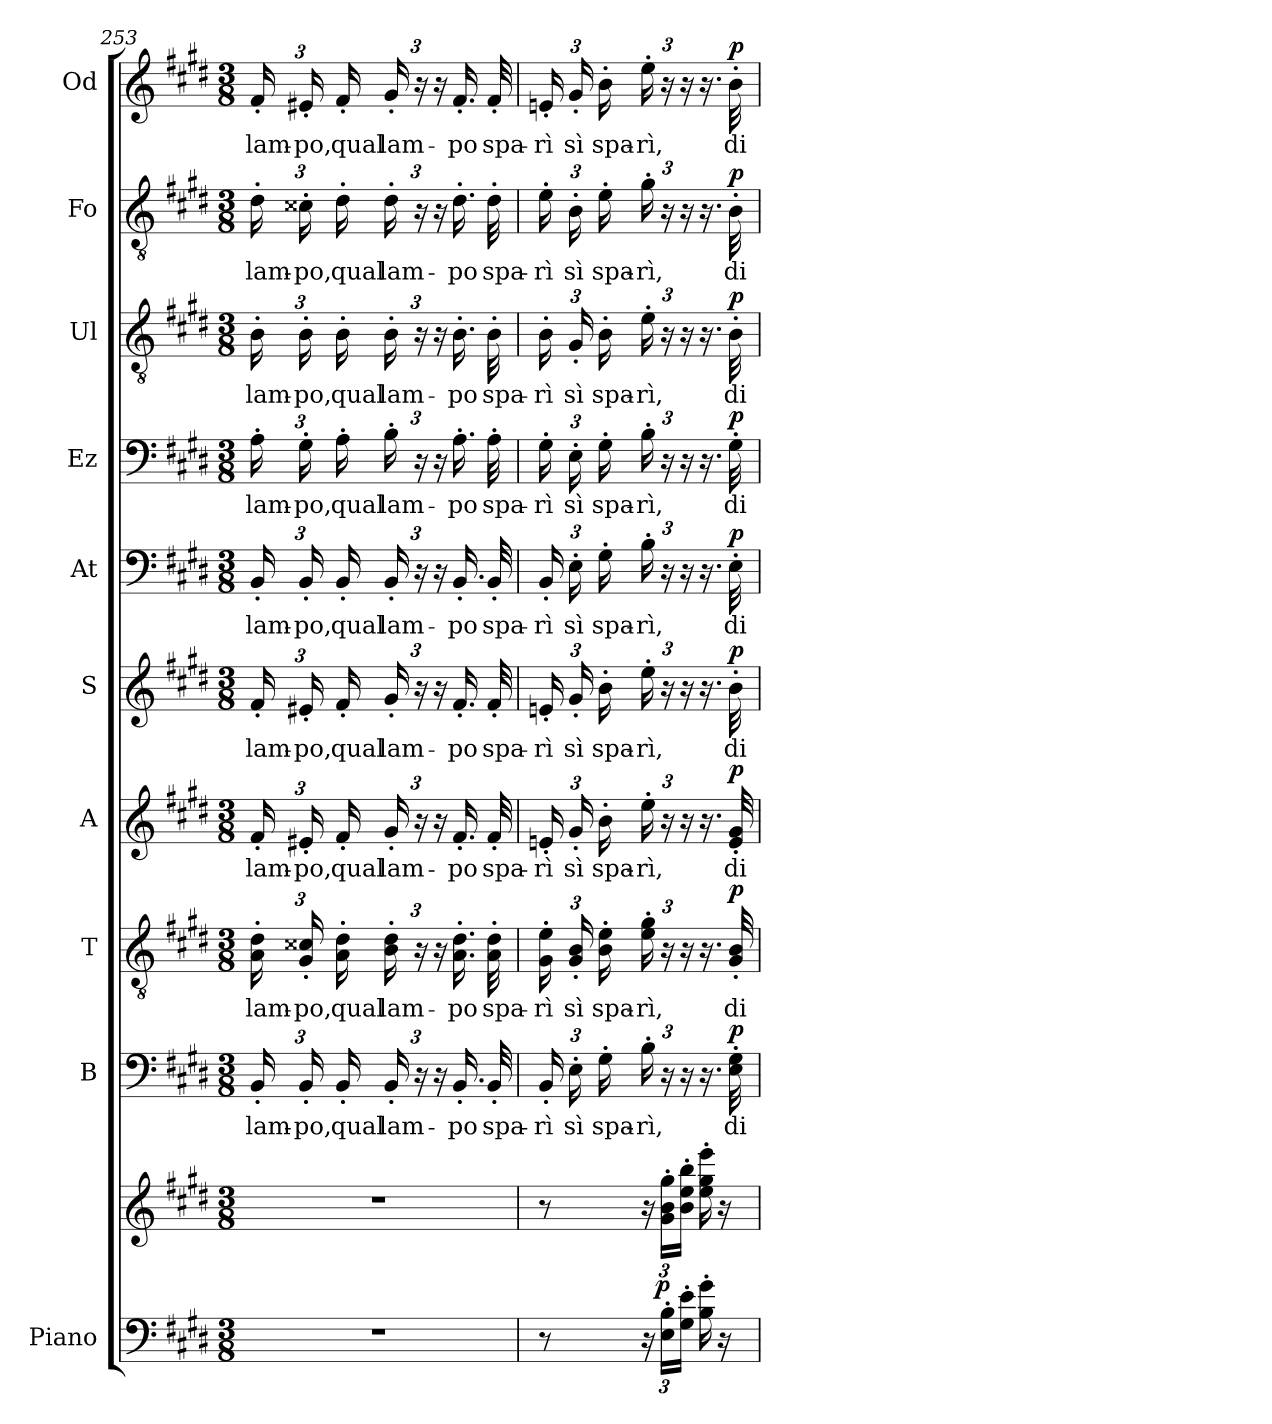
**kern	**kern	**dynam	**kern	**text	**dynam	**kern	**text	**dynam	**kern	**text	**dynam	**kern	**text	**dynam	**kern	**text	**dynam	**kern	**text	**dynam	**kern	**text	**dynam	**kern	**text	**dynam	**kern	**text	**dynam
*part10	*part10	*part10	*part9	*part9	*part9	*part8	*part8	*part8	*part7	*part7	*part7	*part6	*part6	*part6	*part5	*part5	*part5	*part4	*part4	*part4	*part3	*part3	*part3	*part2	*part2	*part2	*part1	*part1	*part1
*staff11	*staff10	*staff10/11	*staff9	*staff9	*staff9	*staff8	*staff8	*staff8	*staff7	*staff7	*staff7	*staff6	*staff6	*staff6	*staff5	*staff5	*staff5	*staff4	*staff4	*staff4	*staff3	*staff3	*staff3	*staff2	*staff2	*staff2	*staff1	*staff1	*staff1
*I"Piano	*	*	*I"B	*	*	*I"T	*	*	*I"A	*	*	*I"S	*	*	*I"At	*	*	*I"Ez	*	*	*I"Ul	*	*	*I"Fo	*	*	*I"Od	*	*
*I'Pno	*	*	*I'B	*	*	*I'T	*	*	*I'A	*	*	*I'S	*	*	*I'At	*	*	*I'Ez	*	*	*I'Ul	*	*	*I'Fo	*	*	*I'Od	*	*
*clefF4	*clefG2	*	*clefF4	*	*	*clefGv2	*	*	*clefG2	*	*	*clefG2	*	*	*clefF4	*	*	*clefF4	*	*	*clefGv2	*	*	*clefGv2	*	*	*clefG2	*	*
*k[f#c#g#d#]	*k[f#c#g#d#]	*	*k[f#c#g#d#]	*	*	*k[f#c#g#d#]	*	*	*k[f#c#g#d#]	*	*	*k[f#c#g#d#]	*	*	*k[f#c#g#d#]	*	*	*k[f#c#g#d#]	*	*	*k[f#c#g#d#]	*	*	*k[f#c#g#d#]	*	*	*k[f#c#g#d#]	*	*
*M3/8	*M3/8	*	*M3/8	*	*	*M3/8	*	*	*M3/8	*	*	*M3/8	*	*	*M3/8	*	*	*M3/8	*	*	*M3/8	*	*	*M3/8	*	*	*M3/8	*	*
*	*	*	*Xbrackettup	*	*	*	*	*	*	*	*	*	*	*	*	*	*	*	*	*	*	*	*	*	*	*	*	*	*
=253	=253	=253	=253	=253	=253	=253	=253	=253	=253	=253	=253	=253	=253	=253	=253	=253	=253	=253	=253	=253	=253	=253	=253	=253	=253	=253	=253	=253	=253
!	!	!	!	!LO:LY:b	!	!	!	!	!	!	!	!	!	!	!	!	!	!	!	!	!	!	!	!	!	!	!	!	!
*	*	*	*	*	*	*Xbrackettup	*	*	*	*	*	*	*	*	*	*	*	*	*	*	*	*	*	*	*	*	*	*	*
!	!	!	!	!	!	!	!LO:LY:b	!	!	!	!	!	!	!	!	!	!	!	!	!	!	!	!	!	!	!	!	!	!
*	*	*	*	*	*	*	*	*	*Xbrackettup	*	*	*	*	*	*	*	*	*	*	*	*	*	*	*	*	*	*	*	*
!	!	!	!	!	!	!	!	!	!	!LO:LY:b	!	!	!	!	!	!	!	!	!	!	!	!	!	!	!	!	!	!	!
*	*	*	*	*	*	*	*	*	*	*	*	*Xbrackettup	*	*	*	*	*	*	*	*	*	*	*	*	*	*	*	*	*
!	!	!	!	!	!	!	!	!	!	!	!	!	!LO:LY:b	!	!	!	!	!	!	!	!	!	!	!	!	!	!	!	!
*	*	*	*	*	*	*	*	*	*	*	*	*	*	*	*Xbrackettup	*	*	*	*	*	*	*	*	*	*	*	*	*	*
!	!	!	!	!	!	!	!	!	!	!	!	!	!	!	!	!LO:LY:b	!	!	!	!	!	!	!	!	!	!	!	!	!
*	*	*	*	*	*	*	*	*	*	*	*	*	*	*	*	*	*	*Xbrackettup	*	*	*	*	*	*	*	*	*	*	*
!	!	!	!	!	!	!	!	!	!	!	!	!	!	!	!	!	!	!	!LO:LY:b	!	!	!	!	!	!	!	!	!	!
*	*	*	*	*	*	*	*	*	*	*	*	*	*	*	*	*	*	*	*	*	*Xbrackettup	*	*	*	*	*	*	*	*
!	!	!	!	!	!	!	!	!	!	!	!	!	!	!	!	!	!	!	!	!	!	!LO:LY:b	!	!	!	!	!	!	!
*	*	*	*	*	*	*	*	*	*	*	*	*	*	*	*	*	*	*	*	*	*	*	*	*Xbrackettup	*	*	*	*	*
!	!	!	!	!	!	!	!	!	!	!	!	!	!	!	!	!	!	!	!	!	!	!	!	!	!LO:LY:b	!	!	!	!
*	*	*	*	*	*	*	*	*	*	*	*	*	*	*	*	*	*	*	*	*	*	*	*	*	*	*	*Xbrackettup	*	*
!	!	!	!	!	!	!	!	!	!	!	!	!	!	!	!	!	!	!	!	!	!	!	!	!	!	!	!	!LO:LY:b	!
4.r	4.r	.	24BB'/	lam-	.	24A!\' 24d#\'	lam-	.	24f#'/	lam-	.	24f#'/	lam-	.	24BB'/	lam-	.	24A'\	lam-	.	24B'\	lam-	.	24d#'\	lam-	.	24f#'/	lam-	.
!	!	!	!	!LO:LY:b	!	!	!LO:LY:b	!	!	!LO:LY:b	!	!	!LO:LY:b	!	!	!LO:LY:b	!	!	!LO:LY:b	!	!	!LO:LY:b	!	!	!LO:LY:b	!	!	!LO:LY:b	!
.	.	.	24BB'/	-po,	.	24G#!/' 24c##X/'	-po,	.	24e#X'/	-po,	.	24e#X'/	-po,	.	24BB'/	-po,	.	24G#'\	-po,	.	24B'\	-po,	.	24c##X'\	-po,	.	24e#X'/	-po,	.
!	!	!	!	!LO:LY:b	!	!	!LO:LY:b	!	!	!LO:LY:b	!	!	!LO:LY:b	!	!	!LO:LY:b	!	!	!LO:LY:b	!	!	!LO:LY:b	!	!	!LO:LY:b	!	!	!LO:LY:b	!
.	.	.	24BB'/	qual	.	24A!\' 24d#\'	qual	.	24f#'/	qual	.	24f#'/	qual	.	24BB'/	qual	.	24A'\	qual	.	24B'\	qual	.	24d#'\	qual	.	24f#'/	qual	.
!	!	!	!	!LO:LY:b	!	!	!LO:LY:b	!	!	!LO:LY:b	!	!	!LO:LY:b	!	!	!LO:LY:b	!	!	!LO:LY:b	!	!	!LO:LY:b	!	!	!LO:LY:b	!	!	!LO:LY:b	!
.	.	.	24BB'/	lam-	.	24B!\' 24d#\'	lam-	.	24g#'/	lam-	.	24g#'/	lam-	.	24BB'/	lam-	.	24B'\	lam-	.	24B'\	lam-	.	24d#'\	lam-	.	24g#'/	lam-	.
.	.	.	24r	.	.	24r	.	.	24r	.	.	24r	.	.	24r	.	.	24r	.	.	24r	.	.	24r	.	.	24r	.	.
.	.	.	24r	.	.	24r	.	.	24r	.	.	24r	.	.	24r	.	.	24r	.	.	24r	.	.	24r	.	.	24r	.	.
!	!	!	!	!LO:LY:b	!	!	!LO:LY:b	!	!	!LO:LY:b	!	!	!LO:LY:b	!	!	!LO:LY:b	!	!	!LO:LY:b	!	!	!LO:LY:b	!	!	!LO:LY:b	!	!	!LO:LY:b	!
.	.	.	16.BB'/	-po	.	16.A!\' 16.d#\'	-po	.	16.f#'/	-po	.	16.f#'/	-po	.	16.BB'/	-po	.	16.A'\	-po	.	16.B'\	-po	.	16.d#'\	-po	.	16.f#'/	-po	.
!	!	!	!	!LO:LY:b	!	!	!LO:LY:b	!	!	!LO:LY:b	!	!	!LO:LY:b	!	!	!LO:LY:b	!	!	!LO:LY:b	!	!	!LO:LY:b	!	!	!LO:LY:b	!	!	!LO:LY:b	!
.	.	.	32BB'/	spa-	.	32A!\' 32d#\'	spa-	.	32f#'/	spa-	.	32f#'/	spa-	.	32BB'/	spa-	.	32A'\	spa-	.	32B'\	spa-	.	32d#'\	spa-	.	32f#'/	spa-	.
=254	=254	=254	=254	=254	=254	=254	=254	=254	=254	=254	=254	=254	=254	=254	=254	=254	=254	=254	=254	=254	=254	=254	=254	=254	=254	=254	=254	=254	=254
!	!	!	!	!LO:LY:b	!	!	!LO:LY:b	!	!	!LO:LY:b	!	!	!LO:LY:b	!	!	!LO:LY:b	!	!	!LO:LY:b	!	!	!LO:LY:b	!	!	!LO:LY:b	!	!	!LO:LY:b	!
8r	8r	.	24BB'/	-rì	.	24G#!\' 24e\'	-rì	.	24en'/	-rì	.	24en'/	-rì	.	24BB'/	-rì	.	24G#'\	-rì	.	24B'\	-rì	.	24e'\	-rì	.	24en'/	-rì	.
!	!	!	!	!LO:LY:b	!	!	!LO:LY:b	!	!	!LO:LY:b	!	!	!LO:LY:b	!	!	!LO:LY:b	!	!	!LO:LY:b	!	!	!LO:LY:b	!	!	!LO:LY:b	!	!	!LO:LY:b	!
.	.	.	24E'\	sì	.	24G#!/' 24B/'	sì	.	24g#'/	sì	.	24g#'/	sì	.	24E'\	sì	.	24E'\	sì	.	24G#'/	sì	.	24B'\	sì	.	24g#'/	sì	.
!	!	!	!	!LO:LY:b	!	!	!LO:LY:b	!	!	!LO:LY:b	!	!	!LO:LY:b	!	!	!LO:LY:b	!	!	!LO:LY:b	!	!	!LO:LY:b	!	!	!LO:LY:b	!	!	!LO:LY:b	!
.	.	.	24G#'\	spa-	.	24B!\' 24e\'	spa-	.	24b'\	spa-	.	24b'\	spa-	.	24G#'\	spa-	.	24G#'\	spa-	.	24B'\	spa-	.	24e'\	spa-	.	24b'\	spa-	.
*Xbrackettup	*Xbrackettup	*	*	*	*	*	*	*	*	*	*	*	*	*	*	*	*	*	*	*	*	*	*	*	*	*	*	*	*
!	!	!	!	!LO:LY:b	!	!	!LO:LY:b	!	!	!LO:LY:b	!	!	!LO:LY:b	!	!	!LO:LY:b	!	!	!LO:LY:b	!	!	!LO:LY:b	!	!	!LO:LY:b	!	!	!LO:LY:b	!
24r	24r	.	24B'\	-rì,	.	24e!\' 24g#\'	-rì,	.	24ee'\	-rì,	.	24ee'\	-rì,	.	24B'\	-rì,	.	24B'\	-rì,	.	24e'\	-rì,	.	24g#'\	-rì,	.	24ee'\	-rì,	.
!	!	!LO:DY:b	!	!	!	!	!	!	!	!	!	!	!	!	!	!	!	!	!	!	!	!	!	!	!	!	!	!	!
24E\' 24B\'LL	24g#\' 24b\' 24gg#\'LL	p	24r	.	.	24r	.	.	24r	.	.	24r	.	.	24r	.	.	24r	.	.	24r	.	.	24r	.	.	24r	.	.
24G#\' 24e\'JJ	24b\' 24ee\' 24bb\'JJ	.	24r	.	.	24r	.	.	24r	.	.	24r	.	.	24r	.	.	24r	.	.	24r	.	.	24r	.	.	24r	.	.
16B\' 16g#\'	16ee\' 16gg#\' 16eee\'	.	16.r	.	.	16.r	.	.	16.r	.	.	16.r	.	.	16.r	.	.	16.r	.	.	16.r	.	.	16.r	.	.	16.r	.	.
16r	16r	.	.	.	.	.	.	.	.	.	.	.	.	.	.	.	.	.	.	.	.	.	.	.	.	.	.	.	.
!	!	!	!	!LO:LY:b	!LO:DY:a	!	!LO:LY:b	!LO:DY:a	!	!LO:LY:b	!LO:DY:a	!	!LO:LY:b	!LO:DY:a	!	!LO:LY:b	!LO:DY:a	!	!LO:LY:b	!LO:DY:a	!	!LO:LY:b	!LO:DY:a	!	!LO:LY:b	!LO:DY:a	!	!LO:LY:b	!LO:DY:a
.	.	.	32E\' 32G#!\'	di	p	32G#!/' 32B/'	di	p	32e/' 32g#!/'	di	p	32b'\	di	p	32E'\	di	p	32G#'\	di	p	32B'\	di	p	32B'\	di	p	32b'\	di	p
=	=	=	=	=	=	=	=	=	=	=	=	=	=	=	=	=	=	=	=	=	=	=	=	=	=	=	=	=	=
*-	*-	*-	*-	*-	*-	*-	*-	*-	*-	*-	*-	*-	*-	*-	*-	*-	*-	*-	*-	*-	*-	*-	*-	*-	*-	*-	*-	*-	*-
